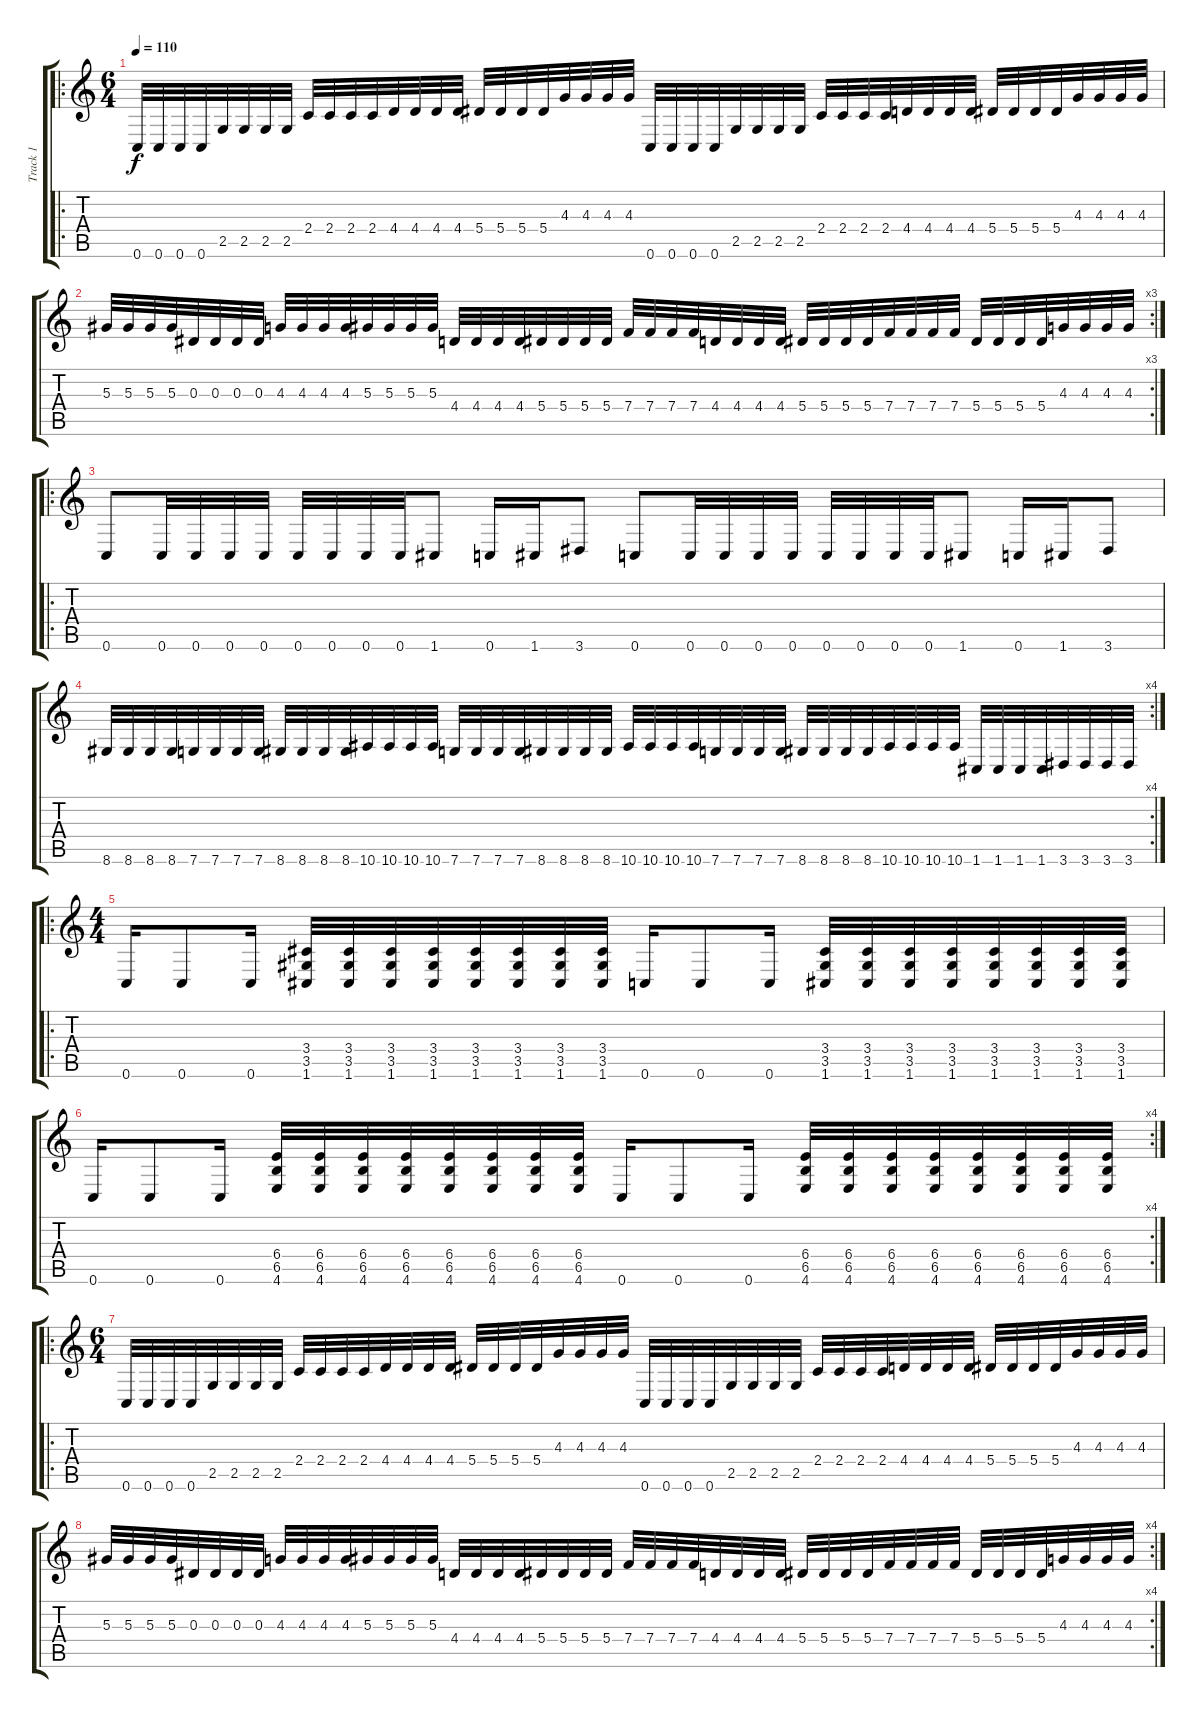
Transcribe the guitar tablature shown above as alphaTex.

\track ("Track 1" "Track 1") {instrument distortionguitar}
\staff {score tabs}
\tuning (C4 G3 Eb3 Bb2 F2 C2) {hide}
\ro
\ts (6 4)
\tempo 110
\clef g2
\ks c
0.6.32{dy f instrument distortionguitar} 0.6.32 0.6.32 0.6.32 2.5.32 2.5.32 2.5.32 2.5.32 2.4.32 2.4.32 2.4.32 2.4.32 4.4.32 4.4.32 4.4.32 4.4.32 5.4.32 5.4.32 5.4.32 5.4.32 4.3.32 4.3.32 4.3.32 4.3.32 0.6.32 0.6.32 0.6.32 0.6.32 2.5.32 2.5.32 2.5.32 2.5.32 2.4.32 2.4.32 2.4.32 2.4.32 4.4.32 4.4.32 4.4.32 4.4.32 5.4.32 5.4.32 5.4.32 5.4.32 4.3.32 4.3.32 4.3.32 4.3.32 |
\rc 3
5.3.32 5.3.32 5.3.32 5.3.32 0.3.32 0.3.32 0.3.32 0.3.32 4.3.32 4.3.32 4.3.32 4.3.32 5.3.32 5.3.32 5.3.32 5.3.32 4.4.32 4.4.32 4.4.32 4.4.32 5.4.32 5.4.32 5.4.32 5.4.32 7.4.32 7.4.32 7.4.32 7.4.32 4.4.32 4.4.32 4.4.32 4.4.32 5.4.32 5.4.32 5.4.32 5.4.32 7.4.32 7.4.32 7.4.32 7.4.32 5.4.32 5.4.32 5.4.32 5.4.32 4.3.32 4.3.32 4.3.32 4.3.32 |
\ro
0.6.8 0.6.32 0.6.32 0.6.32 0.6.32 0.6.32 0.6.32 0.6.32 0.6.32 1.6.8 0.6.16 1.6.16 3.6.8 0.6.8 0.6.32 0.6.32 0.6.32 0.6.32 0.6.32 0.6.32 0.6.32 0.6.32 1.6.8 0.6.16 1.6.16 3.6.8 |
\rc 4
8.6.32 8.6.32 8.6.32 8.6.32 7.6.32 7.6.32 7.6.32 7.6.32 8.6.32 8.6.32 8.6.32 8.6.32 10.6.32 10.6.32 10.6.32 10.6.32 7.6.32 7.6.32 7.6.32 7.6.32 8.6.32 8.6.32 8.6.32 8.6.32 10.6.32 10.6.32 10.6.32 10.6.32 7.6.32 7.6.32 7.6.32 7.6.32 8.6.32 8.6.32 8.6.32 8.6.32 10.6.32 10.6.32 10.6.32 10.6.32 1.6.32 1.6.32 1.6.32 1.6.32 3.6.32 3.6.32 3.6.32 3.6.32 |
\ro
\ts (4 4)
0.6.16 0.6.8 0.6.16 (3.4 3.5 1.6).32 (3.4 3.5 1.6).32 (3.4 3.5 1.6).32 (3.4 3.5 1.6).32 (3.4 3.5 1.6).32 (3.4 3.5 1.6).32 (3.4 3.5 1.6).32 (3.4 3.5 1.6).32 0.6.16 0.6.8 0.6.16 (3.4 3.5 1.6).32 (3.4 3.5 1.6).32 (3.4 3.5 1.6).32 (3.4 3.5 1.6).32 (3.4 3.5 1.6).32 (3.4 3.5 1.6).32 (3.4 3.5 1.6).32 (3.4 3.5 1.6).32 |
\rc 4
0.6.16 0.6.8 0.6.16 (6.4 6.5 4.6).32 (6.4 6.5 4.6).32 (6.4 6.5 4.6).32 (6.4 6.5 4.6).32 (6.4 6.5 4.6).32 (6.4 6.5 4.6).32 (6.4 6.5 4.6).32 (6.4 6.5 4.6).32 0.6.16 0.6.8 0.6.16 (6.4 6.5 4.6).32 (6.4 6.5 4.6).32 (6.4 6.5 4.6).32 (6.4 6.5 4.6).32 (6.4 6.5 4.6).32 (6.4 6.5 4.6).32 (6.4 6.5 4.6).32 (6.4 6.5 4.6).32 |
\ro
\ts (6 4)
0.6.32 0.6.32 0.6.32 0.6.32 2.5.32 2.5.32 2.5.32 2.5.32 2.4.32 2.4.32 2.4.32 2.4.32 4.4.32 4.4.32 4.4.32 4.4.32 5.4.32 5.4.32 5.4.32 5.4.32 4.3.32 4.3.32 4.3.32 4.3.32 0.6.32 0.6.32 0.6.32 0.6.32 2.5.32 2.5.32 2.5.32 2.5.32 2.4.32 2.4.32 2.4.32 2.4.32 4.4.32 4.4.32 4.4.32 4.4.32 5.4.32 5.4.32 5.4.32 5.4.32 4.3.32 4.3.32 4.3.32 4.3.32 |
\rc 4
5.3.32 5.3.32 5.3.32 5.3.32 0.3.32 0.3.32 0.3.32 0.3.32 4.3.32 4.3.32 4.3.32 4.3.32 5.3.32 5.3.32 5.3.32 5.3.32 4.4.32 4.4.32 4.4.32 4.4.32 5.4.32 5.4.32 5.4.32 5.4.32 7.4.32 7.4.32 7.4.32 7.4.32 4.4.32 4.4.32 4.4.32 4.4.32 5.4.32 5.4.32 5.4.32 5.4.32 7.4.32 7.4.32 7.4.32 7.4.32 5.4.32 5.4.32 5.4.32 5.4.32 4.3.32 4.3.32 4.3.32 4.3.32
